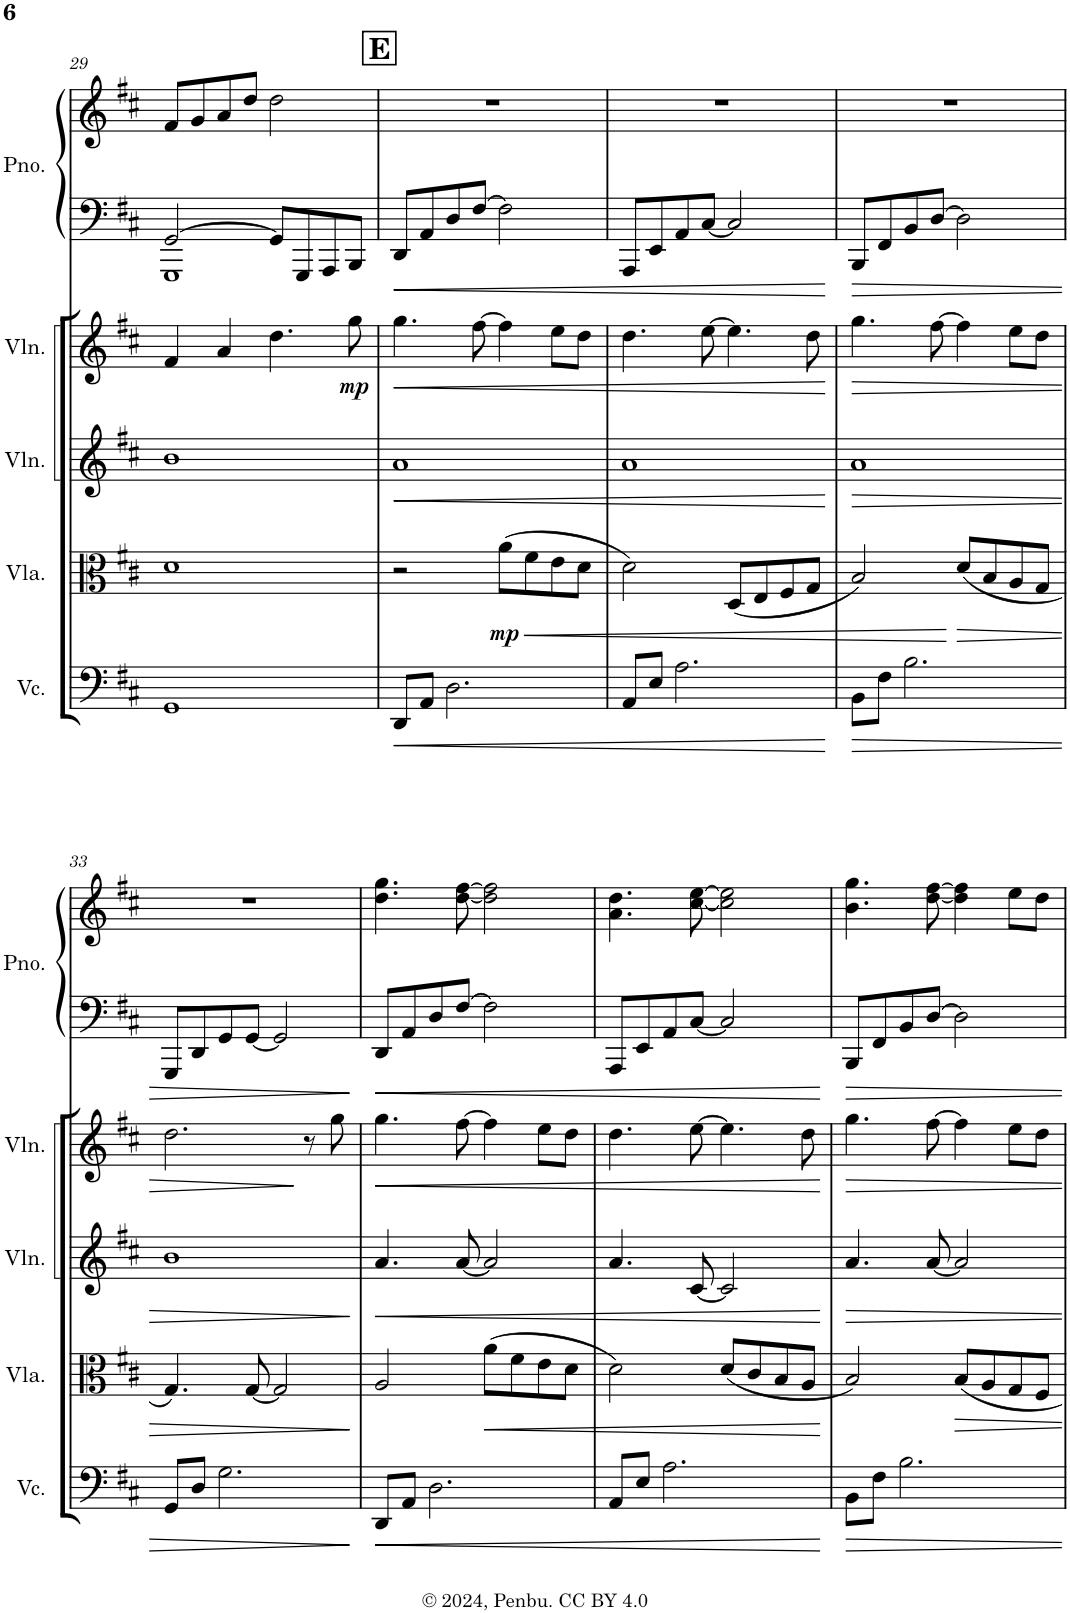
**kern	**dynam	**kern	**dynam	**kern	**dynam	**kern	**dynam	**kern	**kern
*part5	*part5	*part4	*part4	*part3	*part3	*part2	*part2	*part1	*part1
*staff6	*staff6	*staff5	*staff5	*staff4	*staff4	*staff3	*staff3	*staff2	*staff1
*I"Violoncello	*	*I"Viola	*	*I"Violin	*	*I"Violin	*	*I"Piano	*
*I'Vc.	*	*I'Vla.	*	*I'Vln.	*	*I'Vln.	*	*I'Pno.	*
!!LO:PB:g=z
*clefF4	*	*clefC3	*	*clefG2	*	*clefG2	*	*clefF4	*clefG2
*k[f#c#]	*	*k[f#c#]	*	*k[f#c#]	*	*k[f#c#]	*	*k[f#c#]	*k[f#c#]
*M4/4	*	*M4/4	*	*M4/4	*	*M4/4	*	*M4/4	*M4/4
=29	=29	=29	=29	=29	=29	=29	=29	=29	=29
*	*	*	*	*	*	*	*	*^	*
1GG	.	1d	.	1b	.	4f#/	.	[2GG/	1GGG	8f#/L
.	.	.	.	.	.	.	.	.	.	8g/
.	.	.	.	.	.	4a/	.	.	.	8a/
.	.	.	.	.	.	.	.	.	.	8dd/J
.	.	.	.	.	.	4.dd\	.	8GG/L]	.	2dd\
.	.	.	.	.	.	.	.	8GGG/	.	.
.	.	.	.	.	.	.	.	8AAA/	.	.
!	!	!	!	!	!	!	!LO:DY:b	!	!	!
.	.	.	.	.	.	8gg\	mp	8BBB/J	.	.
*	*	*	*	*	*	*	*	*v	*v	*
!!LO:REH:place=s1:a:B:cj:fs=14:t=E
=30	=30	=30	=30	=30	=30	=30	=30	=30	=30
!	!LO:HP:b	!	!	!	!LO:HP:b	!	!LO:HP:b	!	!
8DD/L	<	2r	.	1a	<	4.gg\	<	8DD/L	1r
8AA/J	.	.	.	.	.	.	.	8AA/	.
2.D\	.	.	.	.	.	.	.	8D/	.
.	.	.	.	.	.	[8ff#\	.	[8F#/J	.
!	!	!	!LO:HP:b	!	!	!	!	!	!
!	!	!	!LO:DY:n=1:b	!	!	!	!	!	!
.	.	(8a\L	< mp	.	.	4ff#\]	.	2F#\]	.
.	.	8f#\	.	.	.	.	.	.	.
.	.	8e\	.	.	.	8ee\L	.	.	.
.	.	8d\J	.	.	.	8dd\J	.	.	.
=31	=31	=31	=31	=31	=31	=31	=31	=31	=31
8AA/L	.	2d\)	.	1a	.	4.dd\	.	8AAA/L	1r
8E/J	.	.	.	.	.	.	.	8EE/	.
2.A\	.	.	.	.	.	.	.	8AA/	.
.	.	.	.	.	.	[8ee\	.	[8C#/J	.
.	.	(8D/L	.	.	.	4.ee\]	.	2C#/]	.
.	.	8E/	.	.	.	.	.	.	.
.	.	8F#/	.	.	.	.	.	.	.
.	.	8G/J	.	.	.	8dd\	.	.	.
.	[	.	.	.	[	.	[	.	.
=32	=32	=32	=32	=32	=32	=32	=32	=32	=32
!	!LO:HP:b	!	!	!	!LO:HP:b	!	!LO:HP:b	!	!
8BB\L	>	2B/)	.	1a	>	4.gg\	>	8BBB/L	1r
8F#\J	.	.	.	.	.	.	.	8FF#/	.
2.B\	.	.	.	.	.	.	.	8BB/	.
.	.	.	.	.	.	[8ff#\	.	[8D/J	.
!	!	!	!LO:HP:n=1:b	!	!	!	!	!	!
.	.	(8d/L	[ >	.	.	4ff#\]	.	2D\]	.
.	.	8B/	.	.	.	.	.	.	.
.	.	8A/	.	.	.	8ee\L	.	.	.
.	.	8G/J	.	.	.	8dd\J	.	.	.
!!LO:LB:g=z
=33	=33	=33	=33	=33	=33	=33	=33	=33	=33
8GG/L	.	4.G/)	.	1b	.	2.dd\	.	8GGG/L	1r
8D/J	.	.	.	.	.	.	.	8DD/	.
2.G\	.	.	.	.	.	.	.	8GG/	.
.	.	[8G/	.	.	.	.	.	[8GG/J	.
.	.	2G/]	.	.	.	.	.	2GG/]	.
.	.	.	.	.	.	8r	]	.	.
.	.	.	.	.	.	8gg\	.	.	.
.	]	.	]	.	]	.	.	.	.
=34	=34	=34	=34	=34	=34	=34	=34	=34	=34
!	!LO:HP:b	!	!	!	!LO:HP:b	!	!LO:HP:b	!	!
8DD/L	<	2A/	.	4.a/	<	4.gg\	<	8DD/L	4.dd\ 4.gg\
8AA/J	.	.	.	.	.	.	.	8AA/	.
2.D\	.	.	.	.	.	.	.	8D/	.
.	.	.	.	[8a/	.	[8ff#\	.	[8F#/J	[8dd\ [8ff#\
!	!	!	!LO:HP:b	!	!	!	!	!	!
.	.	(8a\L	<	2a/]	.	4ff#\]	.	2F#\]	2dd\] 2ff#\]
.	.	8f#\	.	.	.	.	.	.	.
.	.	8e\	.	.	.	8ee\L	.	.	.
.	.	8d\J	.	.	.	8dd\J	.	.	.
=35	=35	=35	=35	=35	=35	=35	=35	=35	=35
8AA/L	.	2d\)	.	4.a/	.	4.dd\	.	8AAA/L	4.a\ 4.dd\
8E/J	.	.	.	.	.	.	.	8EE/	.
2.A\	.	.	.	.	.	.	.	8AA/	.
.	.	.	.	[8c#/	.	[8ee\	.	[8C#/J	[8cc#\ [8ee\
.	.	(8d/L	.	2c#/]	.	4.ee\]	.	2C#/]	2cc#\] 2ee\]
.	.	8c#/	.	.	.	.	.	.	.
.	.	8B/	.	.	.	.	.	.	.
.	.	8A/J	.	.	.	8dd\	.	.	.
.	[	.	[	.	[	.	[	.	.
=36	=36	=36	=36	=36	=36	=36	=36	=36	=36
8BB\L	.	2B/)	.	4.a/	.	4.gg\	.	8BBB/L	4.b\ 4.gg\
8F#\J	.	.	.	.	.	.	.	8FF#/	.
2.B\	.	.	.	.	.	.	.	8BB/	.
.	.	.	.	[8a/	.	[8ff#\	.	[8D/J	[8dd\ [8ff#\
.	.	8B/L	.	2a/]	.	4ff#\]	.	2D\]	4dd\] 4ff#\]
.	.	8A/	.	.	.	.	.	.	.
.	.	8G/	.	.	.	8ee\L	.	.	8ee\L
.	.	8F#/J	.	.	.	8dd\J	.	.	8dd\J
=	=	=	=	=	=	=	=	=	=
*-	*-	*-	*-	*-	*-	*-	*-	*-	*-
